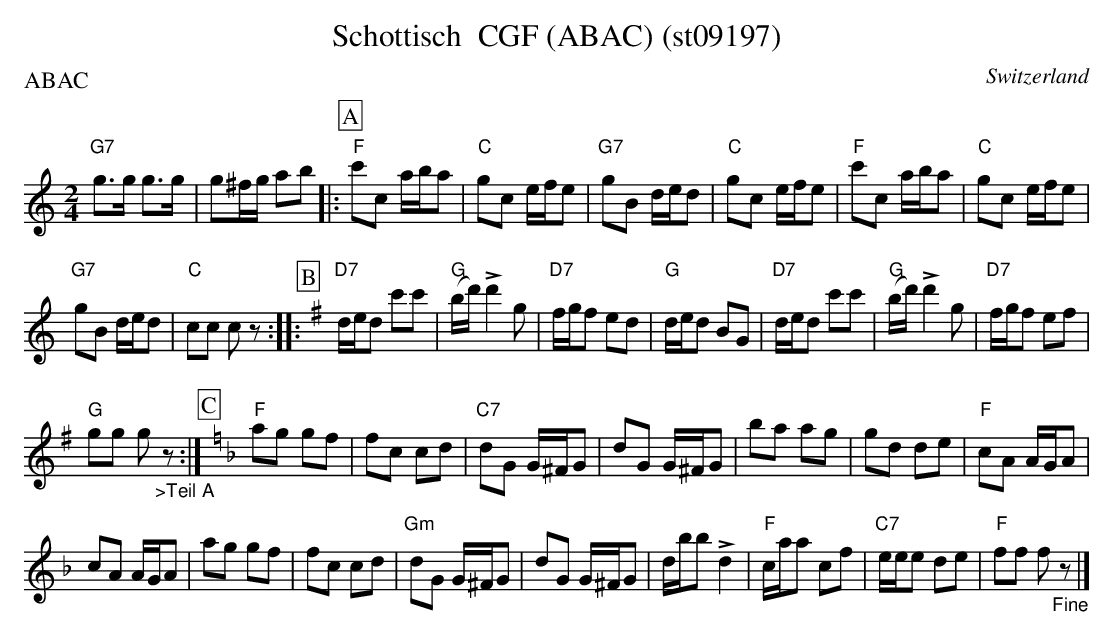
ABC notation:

X:1
T: Schottisch  CGF (ABAC) (st09197)
P:ABAC
M:2/4
L:1/8
O:Switzerland
K:C major
"G7"g>g g>g | g^f/g/ ab |: [P:A] "F"c'c a/b/a | "C"gc e/f/e | "G7"gB d/e/d | "C"gc e/f/e | "F"c'c a/b/a | "C"gc e/f/e |
"G7"gB d/e/d | "C"cc cz :: [P:B] [K:G] "D7"d/e/d c'c' | ("G"b/d'/) !>!d'2 g | "D7"f/g/f ed | "G"d/e/d BG |  "D7"d/e/d c'c' | ("G"b/d'/) !>!d'2 g | "D7"f/g/f ef |
"G"gg g"_>Teil A"z :| [P:C] [K:F] "F"ag gf | fc cd | "C7"dG G/^F/G | dG G/^F/G | ba ag | gd de | "F"cA A/G/A |
cA A/G/A | ag gf | fc cd | "Gm"dG G/^F/G | dG G/^F/G | d/b/b !>!d2 | "F"c/a/a cf | "C7"e/e/e de | "F"ff f"_Fine"z |]
